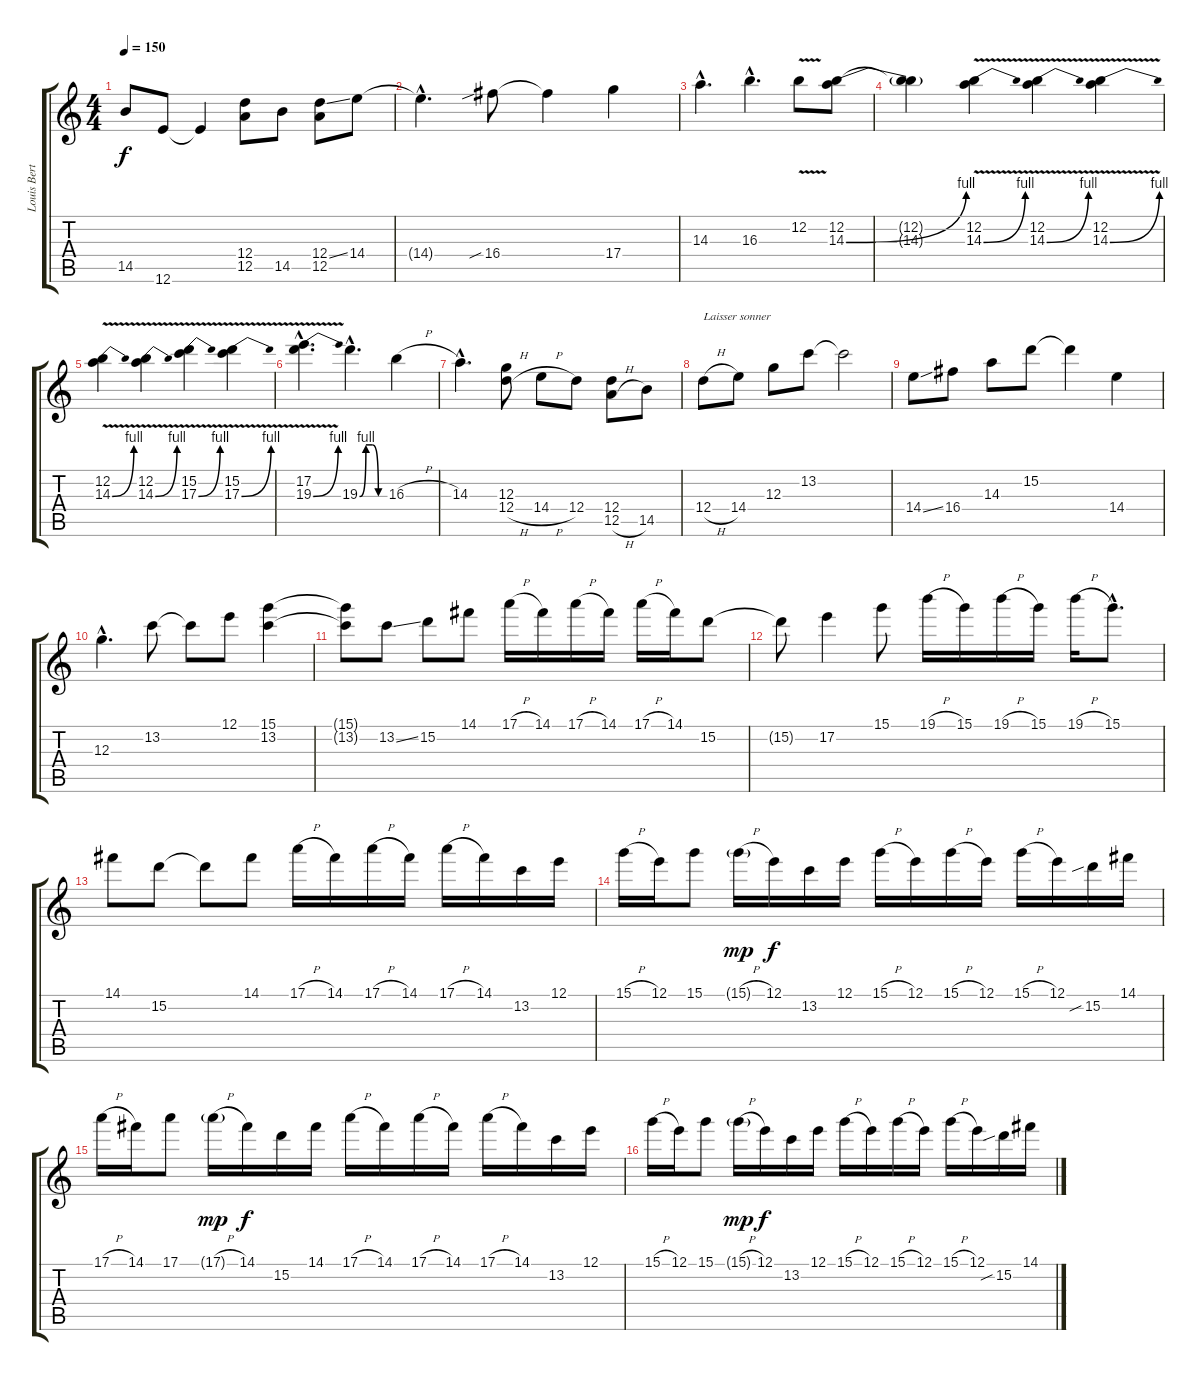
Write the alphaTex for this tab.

\track ("Louis Bertignac" "Louis Bert") {instrument overdrivenguitar}
\staff {score tabs}
\tuning (E4 B3 G3 D3 A2 E2) {hide}
\ts (4 4)
\tempo 150
\clef g2
\ks c
14.5.8{dy f} 12.6.8 12.6{t}.4 (12.4 12.5).8 14.5.8 (12.4{ss} 12.5).8 14.4.8 |
14.4{hac t}.4{d} 16.4{sib}.8 16.4{t}.4 17.4.4 |
14.3{hac}.4{d} 16.3{hac}.4{d} 12.2{v}.8 (12.2 14.3{be (bend 0 0 60 4)}).8 |
(12.2{t} 14.3{t}).4 (12.2 14.3{be (bend 0 0 60 4) v}).4 (12.2 14.3{be (bend 0 0 60 4) v}).4 (12.2 14.3{be (bend 0 0 60 4) v}).4 |
(12.2 14.3{be (bend 0 0 60 4) v}).4 (12.2 14.3{be (bend 0 0 60 4) v}).4 (15.2 17.3{be (bend 0 0 60 4) v}).4 (15.2 17.3{be (bend 0 0 60 4) v}).4 |
(17.2{hac} 19.3{be (bend 0 0 60 4) v hac}).4{d} 19.3{be (custom 0 0 15 4 30 4 45 0 60 0) hac}.4{d} 16.3{h}.4 |
14.3{hac}.4{d} (12.3 12.4{h}).8 14.4{h}.8 12.4.8 (12.4 12.5{h}).8 14.5.8 |
12.4{h}.8{txt "Laisser sonner"} 14.4.8 12.3.8 13.2.8 13.2{t}.2 |
14.4{ss}.8 16.4.8 14.3.8 15.2.8 15.2{t}.4 14.4.4 |
12.3{hac}.4{d} 13.2.8 13.2{t}.8 12.1.8 (15.1 13.2).4 |
(15.1{t} 13.2{t}).8 13.2{ss}.8 15.2.8 14.1.8 17.1{h}.16 14.1.16 17.1{h}.16 14.1.16 17.1{h}.16 14.1.16 15.2.8 |
15.2{t}.8 17.2.4 15.1.8 19.1{h}.16 15.1.16 19.1{h}.16 15.1.16 19.1{h}.16 15.1{hac}.8{d} |
14.1.8 15.2.8 15.2{t}.8 14.1.8 17.1{h}.16 14.1.16 17.1{h}.16 14.1.16 17.1{h}.16 14.1.16 13.2.16 12.1.16 |
15.1{h}.16 12.1.16 15.1.8 15.1{h g}.16{dy mp} 12.1.16{dy f} 13.2.16 12.1.16 15.1{h}.16 12.1.16 15.1{h}.16 12.1.16 15.1{h}.16 12.1.16 15.2{sib}.16 14.1.16 |
17.1{h}.16 14.1.16 17.1.8 17.1{h g}.16{dy mp} 14.1.16{dy f} 15.2.16 14.1.16 17.1{h}.16 14.1.16 17.1{h}.16 14.1.16 17.1{h}.16 14.1.16 13.2.16 12.1.16 |
15.1{h}.16 12.1.16 15.1.8 15.1{h g}.16{dy mp} 12.1.16{dy f} 13.2.16 12.1.16 15.1{h}.16 12.1.16 15.1{h}.16 12.1.16 15.1{h}.16 12.1.16 15.2{sib}.16 14.1.16
